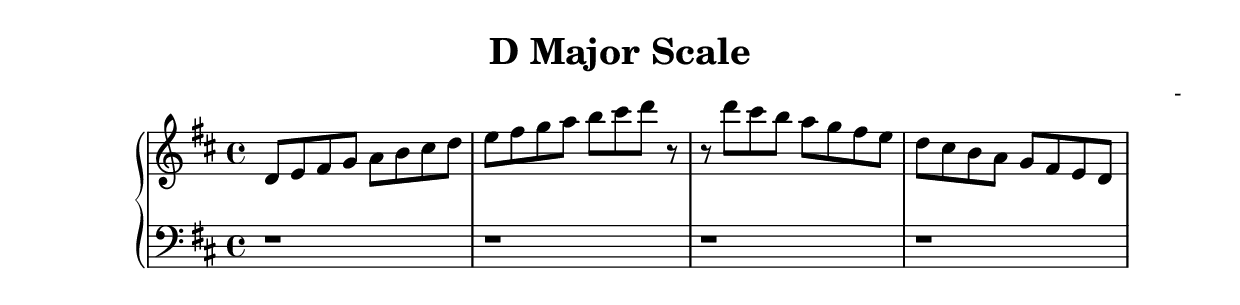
\header {
  title = "D Major Scale"
  composer = "-"
}
\version "2.16.2"

upper = \relative c' {
  \clef treble
  \key d \major
  \time 4/4
  d8 e fis g a b cis d e fis g a b cis d
  r8 r8 d cis b a g fis e d cis b a g fis e d
}

lower = \relative c {
  \clef bass
  \key d \major
  \time 4/4
  r1 r1 r1 r1
}

\score {
  \new PianoStaff <<
     \new Staff = "upper" \upper
     \new Staff = "lower" \lower
  >>
}